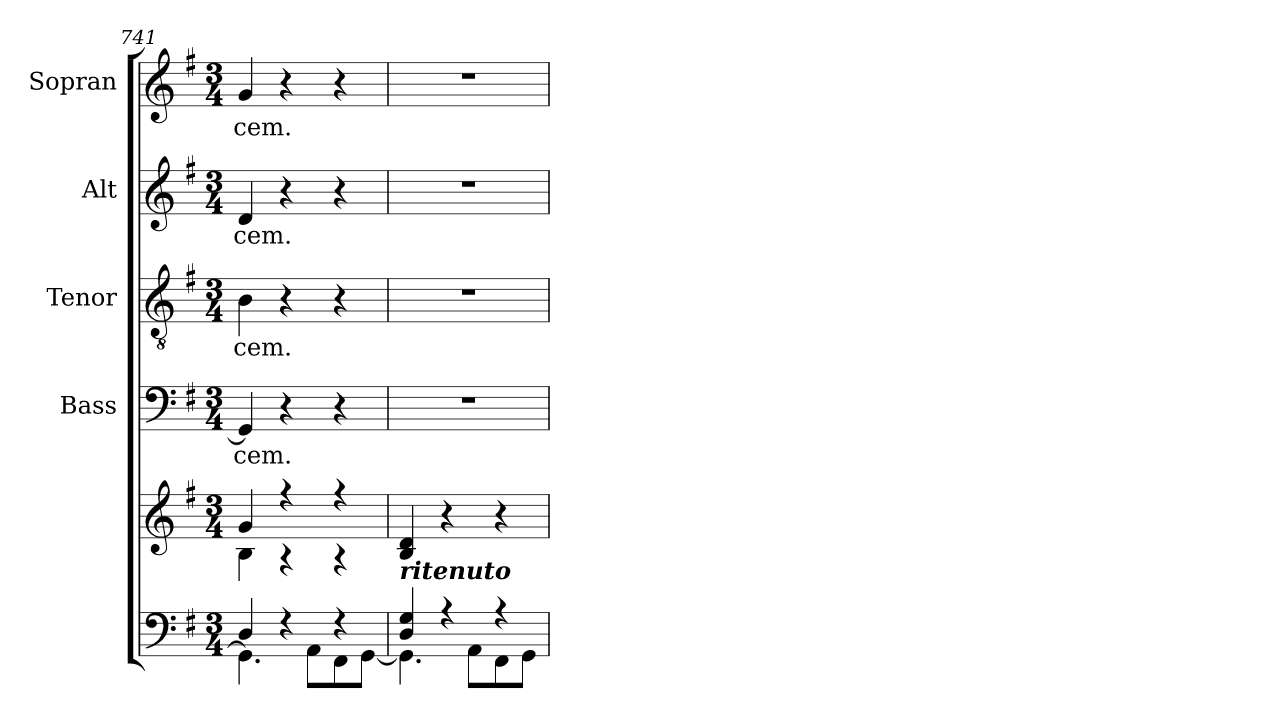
**kern	**kern	**kern	**text	**kern	**text	**kern	**text	**kern	**text
*part5	*part5	*part4	*part4	*part3	*part3	*part2	*part2	*part1	*part1
*staff6	*staff5	*staff4	*staff4	*staff3	*staff3	*staff2	*staff2	*staff1	*staff1
*	*	*I"Bass	*	*I"Tenor	*	*I"Alt	*	*I"Sopran	*
*	*	*I'B.	*	*I'T.	*	*I'A.	*	*I'S.	*
*clefF4	*clefG2	*clefF4	*	*clefGv2	*	*clefG2	*	*clefG2	*
*k[f#]	*k[f#]	*k[f#]	*	*k[f#]	*	*k[f#]	*	*k[f#]	*
*G:	*G:	*G:	*	*G:	*	*G:	*	*G:	*
*M3/4	*M3/4	*M3/4	*	*M3/4	*	*M3/4	*	*M3/4	*
=741	=741	=741	=741	=741	=741	=741	=741	=741	=741
*^	*^	*	*	*	*	*	*	*	*
!	!	!	!	!	!LO:LY:b	!	!LO:LY:b	!	!LO:LY:b	!	!LO:LY:b
4D/	4.GG\]	4g/	4B\	4GG/]	-cem.	4B\	-cem.	4d/	-cem.	4g/	-cem.
4rF	.	4r	4r	4r	.	4r	.	4r	.	4r	.
.	8AA\L	.	.	.	.	.	.	.	.	.	.
4rF	8FF#\	4r	4r	4r	.	4r	.	4r	.	4r	.
.	[<8GG\J	.	.	.	.	.	.	.	.	.	.
*	*	*v	*v	*	*	*	*	*	*	*	*
=742	=742	=742	=742	=742	=742	=742	=742	=742	=742	=742
!	!	!LO:TX:b:Bi:t=ritenuto	!	!	!	!	!	!	!	!
4D/ 4G/	4.GG\]	4B/ 4d/	2.r	.	2.r	.	2.r	.	2.r	.
4rG	.	4r	.	.	.	.	.	.	.	.
.	8AA\L	.	.	.	.	.	.	.	.	.
4rG	8FF#\	4r	.	.	.	.	.	.	.	.
.	8GG\J	.	.	.	.	.	.	.	.	.
*v	*v	*	*	*	*	*	*	*	*	*
=	=	=	=	=	=	=	=	=	=
*-	*-	*-	*-	*-	*-	*-	*-	*-	*-
